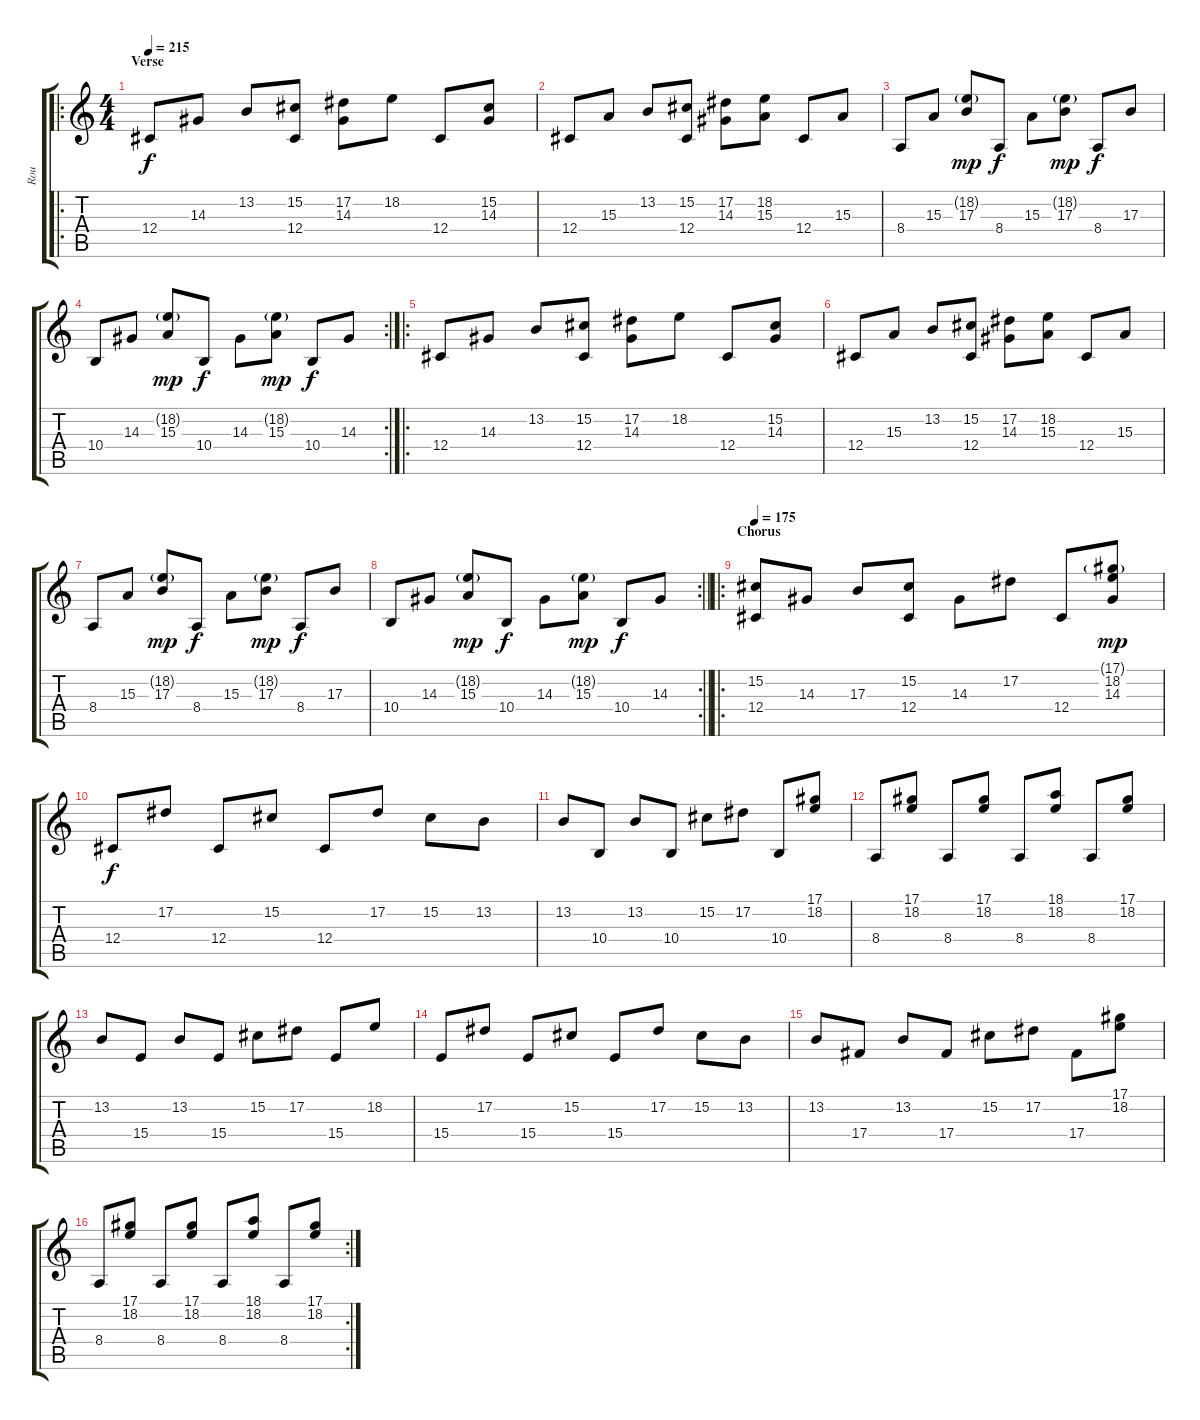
\track ("Rou" "Rou") {instrument lead1square}
\staff {score tabs}
\tuning (Eb4 Bb3 Gb3 Db3 Ab2 Db2) {hide}
\ro
\ts (4 4)
\section ("" "Verse")
\tempo 215
\clef g2
\ks c
12.4.8{dy f volume 6} 14.3.8 13.2.8 (15.2 12.4).8 (17.2 14.3).8 18.2.8 12.4.8 (15.2 14.3).8 |
12.4.8 15.3.8 13.2.8 (15.2 12.4).8 (17.2 14.3).8 (18.2 15.3).8 12.4.8 15.3.8 |
8.4.8 15.3.8 (18.2{g} 17.3).8{dy mp} 8.4.8{dy f} 15.3.8 (18.2{g} 17.3).8{dy mp} 8.4.8{dy f} 17.3.8 |
\rc 2
10.4.8 14.3.8 (18.2{g} 15.3).8{dy mp} 10.4.8{dy f} 14.3.8 (18.2{g} 15.3).8{dy mp} 10.4.8{dy f} 14.3.8 |
\ro
12.4.8{volume 6} 14.3.8 13.2.8 (15.2 12.4).8 (17.2 14.3).8 18.2.8 12.4.8 (15.2 14.3).8 |
12.4.8 15.3.8 13.2.8 (15.2 12.4).8 (17.2 14.3).8 (18.2 15.3).8 12.4.8 15.3.8 |
8.4.8 15.3.8 (18.2{g} 17.3).8{dy mp} 8.4.8{dy f} 15.3.8 (18.2{g} 17.3).8{dy mp} 8.4.8{dy f} 17.3.8 |
\rc 2
\barLineRight lightlight
10.4.8 14.3.8 (18.2{g} 15.3).8{dy mp} 10.4.8{dy f} 14.3.8 (18.2{g} 15.3).8{dy mp} 10.4.8{dy f} 14.3.8 |
\ro
\section ("" "Chorus")
\tempo 175
(15.2 12.4).8 14.3.8 17.3.8 (15.2 12.4).8 14.3.8 17.2.8 12.4.8 (17.1{g} 18.2 14.3).8{dy mp} |
12.4.8{dy f} 17.2.8 12.4.8 15.2.8 12.4.8 17.2.8 15.2.8 13.2.8 |
13.2.8 10.4.8 13.2.8 10.4.8 15.2.8 17.2.8 10.4.8 (17.1 18.2).8 |
8.4.8 (17.1 18.2).8 8.4.8 (17.1 18.2).8 8.4.8 (18.1 18.2).8 8.4.8 (17.1 18.2).8 |
13.2.8 15.4.8 13.2.8 15.4.8 15.2.8 17.2.8 15.4.8 18.2.8 |
15.4.8 17.2.8 15.4.8 15.2.8 15.4.8 17.2.8 15.2.8 13.2.8 |
13.2.8 17.4.8 13.2.8 17.4.8 15.2.8 17.2.8 17.4.8 (17.1 18.2).8 |
\rc 2
8.4.8 (17.1 18.2).8 8.4.8 (17.1 18.2).8 8.4.8 (18.1 18.2).8 8.4.8 (17.1 18.2).8
